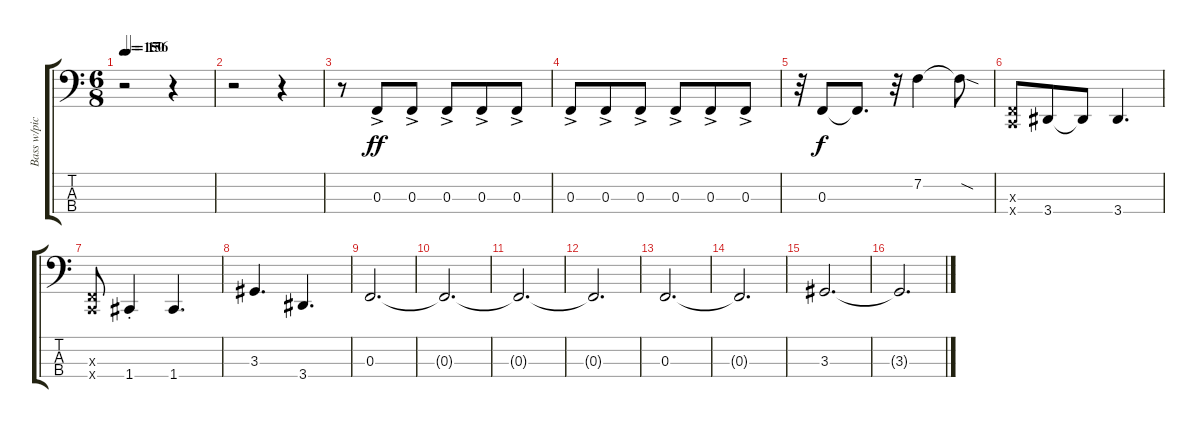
\track ("Bass w/pick" "Bass w/pic") {instrument electricbasspick}
\staff {score tabs}
\tuning (Eb2 Bb1 F1 C1) {hide}
\ts (6 8)
\tempo 150
\tempo (156 0.041666666666666664)
\clef f4
\ks c
r.2{dy ff} r.4 |
r.2 r.4 |
r.8 0.3{ac}.8 0.3{ac}.8 0.3{ac}.8 0.3{ac}.8 0.3{ac}.8 |
0.3{ac}.8 0.3{ac}.8 0.3{ac}.8 0.3{ac}.8 0.3{ac}.8 0.3{ac}.8 |
r.32 0.3.8{dy f} 0.3{t}.8{d} r.32 7.2.4 7.2{sod t}.8 |
(0.3{x} 0.4{x}).8 3.4.8 3.4{t}.8 3.4.4{d} |
(0.3{x} 0.4{x}).8 1.4{st}.4 1.4.4{d} |
3.3.4{d} 3.4.4{d} |
0.3.2{d} |
0.3{t}.2{d} |
0.3{t}.2{d} |
0.3{t}.2{d} |
0.3.2{d} |
0.3{t}.2{d} |
3.3.2{d} |
3.3{t}.2{d}
